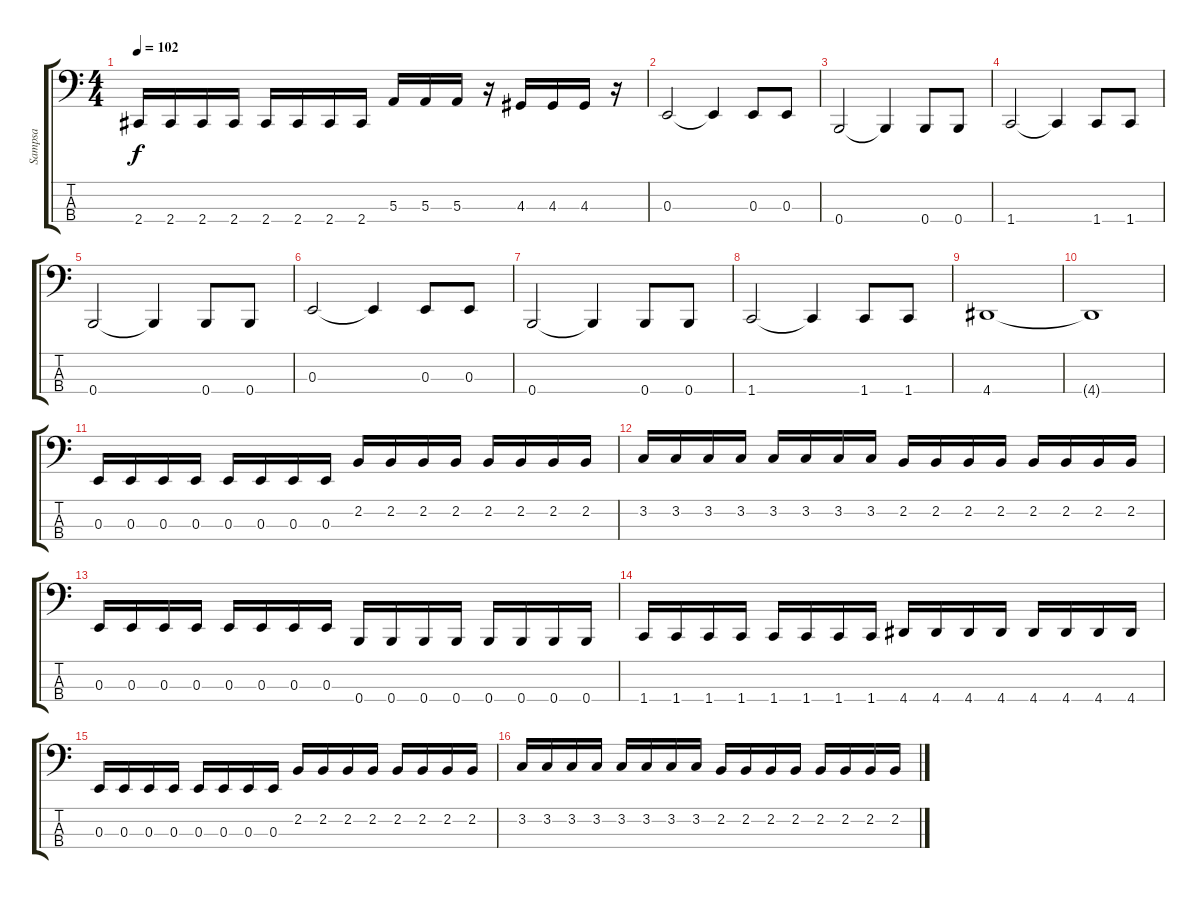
\track ("Sampsa" "Sampsa") {instrument electricbasspick}
\staff {score tabs}
\tuning (D2 A1 E1 B0) {hide}
\ts (4 4)
\tempo 102
\clef f4
\ks c
2.4.16{dy f} 2.4.16 2.4.16 2.4.16 2.4.16 2.4.16 2.4.16 2.4.16 5.3.16 5.3.16 5.3.16 r.16 4.3.16 4.3.16 4.3.16 r.16 |
0.3.2 0.3{t}.4 0.3.8 0.3.8 |
0.4.2 0.4{t}.4 0.4.8 0.4.8 |
1.4.2 1.4{t}.4 1.4.8 1.4.8 |
0.4.2 0.4{t}.4 0.4.8 0.4.8 |
0.3.2 0.3{t}.4 0.3.8 0.3.8 |
0.4.2 0.4{t}.4 0.4.8 0.4.8 |
1.4.2 1.4{t}.4 1.4.8 1.4.8 |
4.4.1 |
4.4{t}.1 |
0.3.16 0.3.16 0.3.16 0.3.16 0.3.16 0.3.16 0.3.16 0.3.16 2.2.16 2.2.16 2.2.16 2.2.16 2.2.16 2.2.16 2.2.16 2.2.16 |
3.2.16 3.2.16 3.2.16 3.2.16 3.2.16 3.2.16 3.2.16 3.2.16 2.2.16 2.2.16 2.2.16 2.2.16 2.2.16 2.2.16 2.2.16 2.2.16 |
0.3.16 0.3.16 0.3.16 0.3.16 0.3.16 0.3.16 0.3.16 0.3.16 0.4.16 0.4.16 0.4.16 0.4.16 0.4.16 0.4.16 0.4.16 0.4.16 |
1.4.16 1.4.16 1.4.16 1.4.16 1.4.16 1.4.16 1.4.16 1.4.16 4.4.16 4.4.16 4.4.16 4.4.16 4.4.16 4.4.16 4.4.16 4.4.16 |
0.3.16 0.3.16 0.3.16 0.3.16 0.3.16 0.3.16 0.3.16 0.3.16 2.2.16 2.2.16 2.2.16 2.2.16 2.2.16 2.2.16 2.2.16 2.2.16 |
3.2.16 3.2.16 3.2.16 3.2.16 3.2.16 3.2.16 3.2.16 3.2.16 2.2.16 2.2.16 2.2.16 2.2.16 2.2.16 2.2.16 2.2.16 2.2.16
